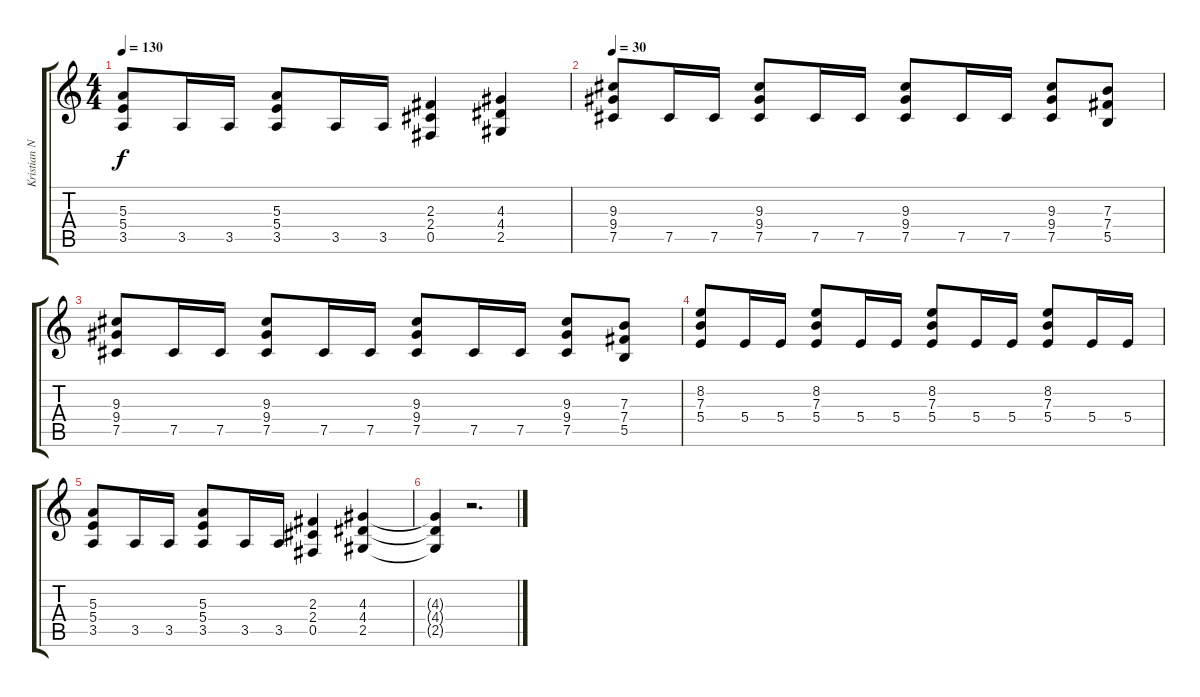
\track ("Kristian Niemann" "Kristian N") {instrument distortionguitar}
\staff {score tabs}
\tuning (Db4 Ab3 E3 B2 Gb2 Db2) {hide}
\ts (4 4)
\tempo 130
\clef g2
\ks c
(5.3 5.4 3.5).8{dy f} 3.5.16 3.5.16 (5.3 5.4 3.5).8 3.5.16 3.5.16 (2.3 2.4 0.5).4 (4.3 4.4 2.5).4 |
\tempo 30
(9.3 9.4 7.5).8 7.5.16 7.5.16 (9.3 9.4 7.5).8 7.5.16 7.5.16 (9.3 9.4 7.5).8 7.5.16 7.5.16 (9.3 9.4 7.5).8 (7.3 7.4 5.5).8 |
(9.3 9.4 7.5).8 7.5.16 7.5.16 (9.3 9.4 7.5).8 7.5.16 7.5.16 (9.3 9.4 7.5).8 7.5.16 7.5.16 (9.3 9.4 7.5).8 (7.3 7.4 5.5).8 |
(8.2 7.3 5.4).8 5.4.16 5.4.16 (8.2 7.3 5.4).8 5.4.16 5.4.16 (8.2 7.3 5.4).8 5.4.16 5.4.16 (8.2 7.3 5.4).8 5.4.16 5.4.16 |
(5.3 5.4 3.5).8 3.5.16 3.5.16 (5.3 5.4 3.5).8 3.5.16 3.5.16 (2.3 2.4 0.5).4 (4.3 4.4 2.5).4 |
(4.3{t} 4.4{t} 2.5{t}).4 r.2{d}
